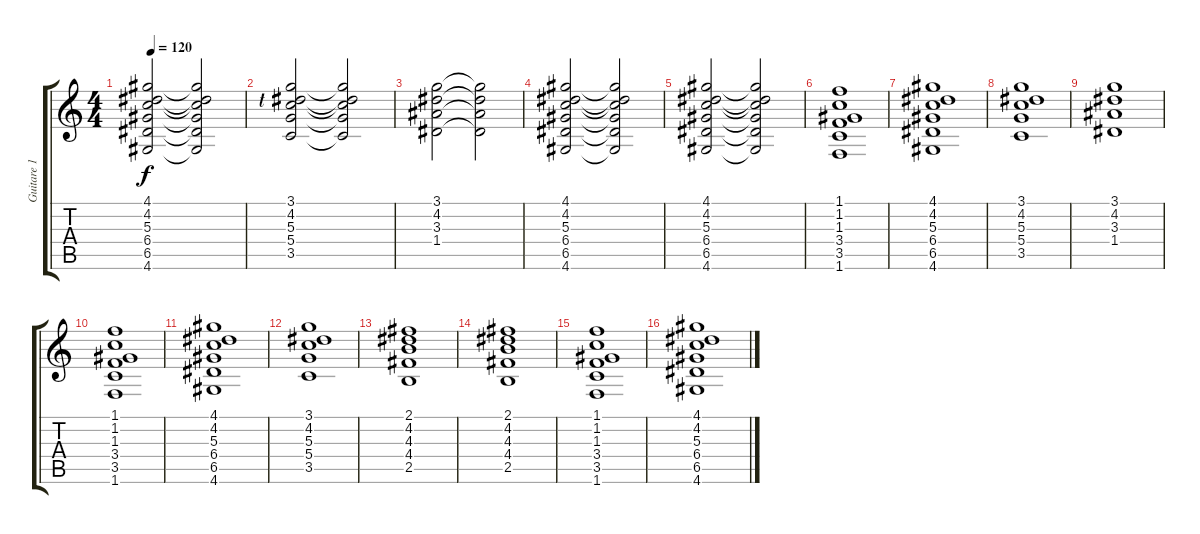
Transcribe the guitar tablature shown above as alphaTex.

\track ("Guitare 1" "Guitare 1") {instrument distortionguitar}
\staff {score tabs}
\tuning (E4 B3 G3 D3 A2 E2) {hide}
\ts (4 4)
\tempo 120
\clef g2
\ks c
(4.1 4.2 5.3 6.4 6.5 4.6).2{dy f} (4.1{t} 4.2{t} 5.3{t} 6.4{t} 6.5{t} 4.6{t}).2 |
(3.1 4.2{lf 1} 5.3 5.4 3.5).2 (3.1{t} 4.2{t} 5.3{t} 5.4{t} 3.5{t}).2 |
(3.1 4.2 3.3 1.4).2 (3.1{t} 4.2{t} 3.3{t} 1.4{t}).2 |
(4.1 4.2 5.3 6.4 6.5 4.6).2 (4.1{t} 4.2{t} 5.3{t} 6.4{t} 6.5{t} 4.6{t}).2 |
(4.1 4.2 5.3 6.4 6.5 4.6).2 (4.1{t} 4.2{t} 5.3{t} 6.4{t} 6.5{t} 4.6{t}).2 |
(1.1 1.2 1.3 3.4 3.5 1.6).1 |
(4.1 4.2 5.3 6.4 6.5 4.6).1 |
(3.1 4.2 5.3 5.4 3.5).1 |
(3.1 4.2 3.3 1.4).1 |
(1.1 1.2 1.3 3.4 3.5 1.6).1 |
(4.1 4.2 5.3 6.4 6.5 4.6).1 |
(3.1 4.2 5.3 5.4 3.5).1 |
(2.1 4.2 4.3 4.4 2.5).1 |
(2.1 4.2 4.3 4.4 2.5).1 |
(1.1 1.2 1.3 3.4 3.5 1.6).1 |
(4.1 4.2 5.3 6.4 6.5 4.6).1
